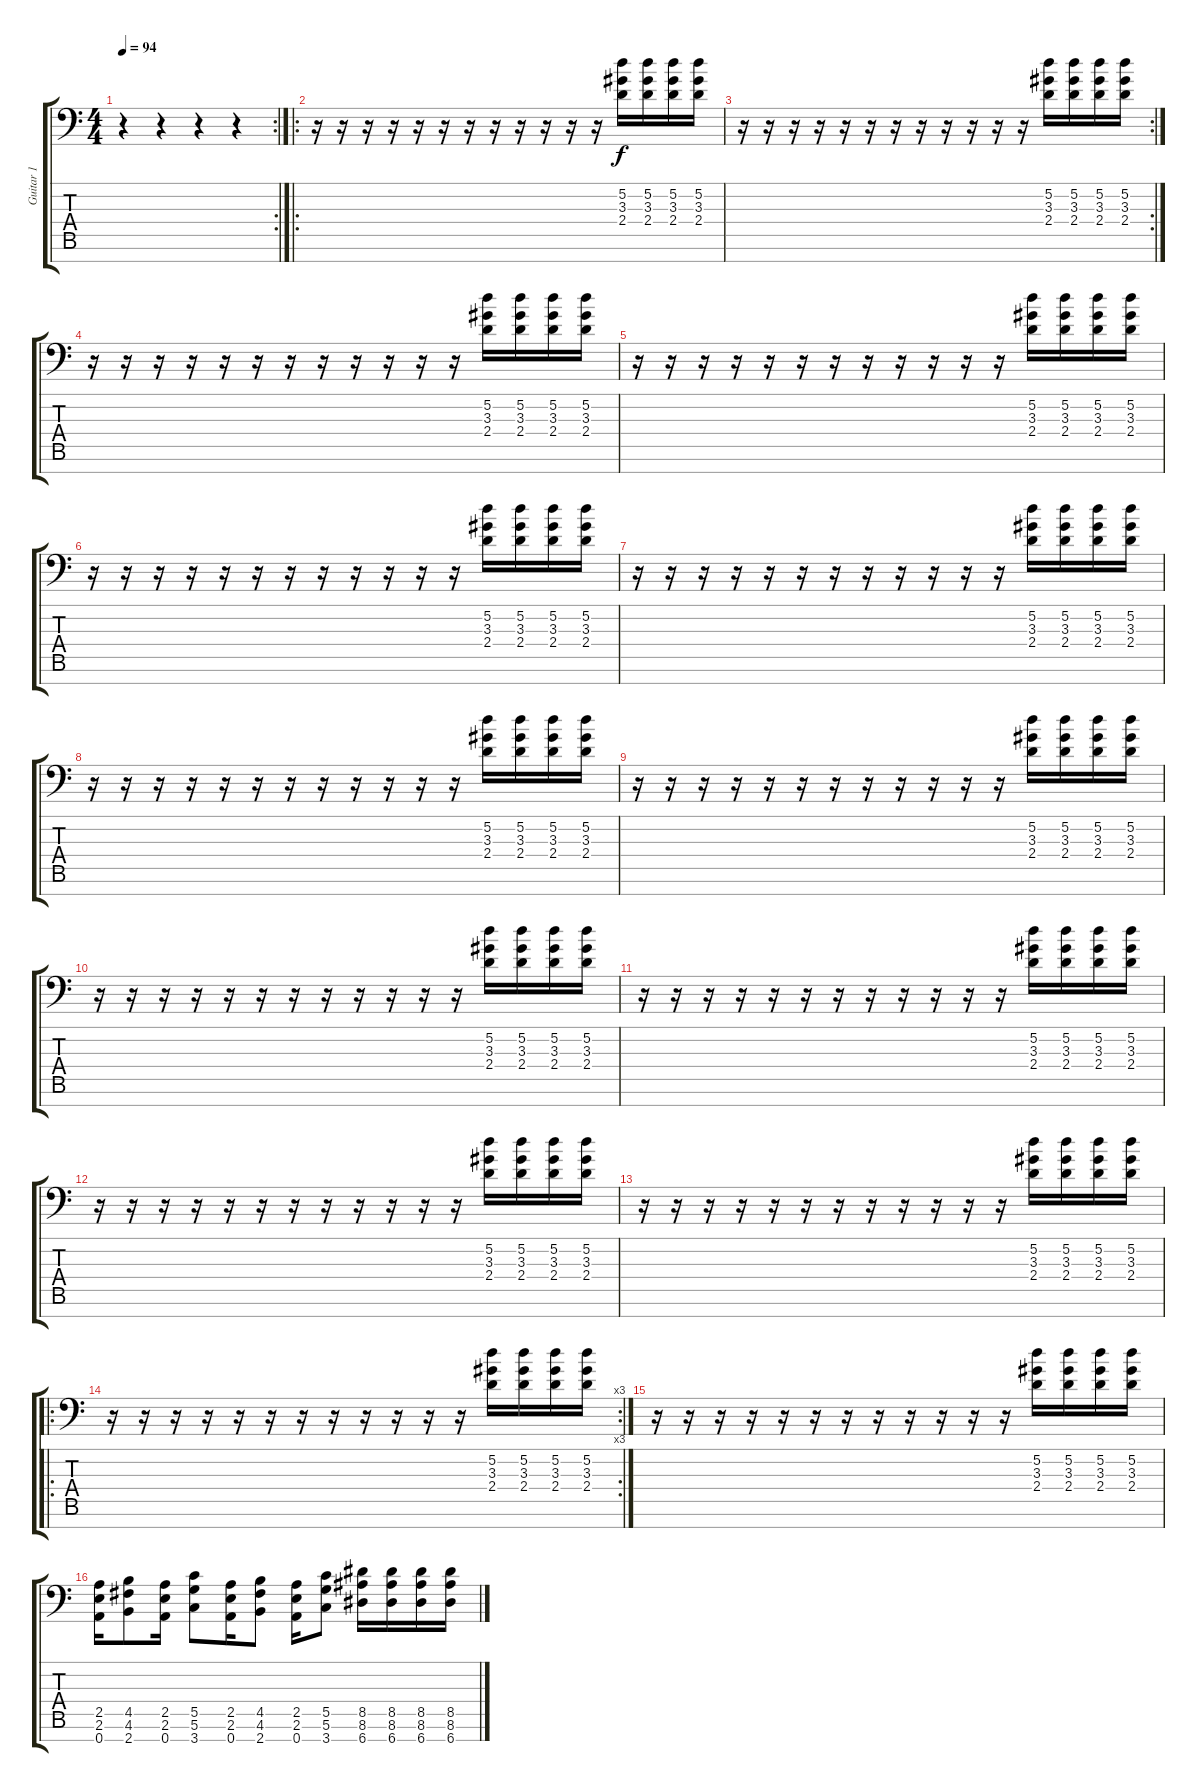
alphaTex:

\track ("Guitar 1" "Guitar 1") {instrument overdrivenguitar}
\staff {score tabs}
\tuning (D4 A3 F3 C3 G2 D2 A1) {hide}
\rc 2
\ts (4 4)
\tempo 94
\clef f4
\ks c
r.4{dy f instrument overdrivenguitar} r.4 r.4 r.4 |
\ro
r.16 r.16 r.16 r.16 r.16 r.16 r.16 r.16 r.16 r.16 r.16 r.16 (5.2 3.3 2.4).16 (5.2 3.3 2.4).16 (5.2 3.3 2.4).16 (5.2 3.3 2.4).16 |
\rc 2
r.16 r.16 r.16 r.16 r.16 r.16 r.16 r.16 r.16 r.16 r.16 r.16 (5.2 3.3 2.4).16 (5.2 3.3 2.4).16 (5.2 3.3 2.4).16 (5.2 3.3 2.4).16 |
r.16 r.16 r.16 r.16 r.16 r.16 r.16 r.16 r.16 r.16 r.16 r.16 (5.2 3.3 2.4).16 (5.2 3.3 2.4).16 (5.2 3.3 2.4).16 (5.2 3.3 2.4).16 |
r.16 r.16 r.16 r.16 r.16 r.16 r.16 r.16 r.16 r.16 r.16 r.16 (5.2 3.3 2.4).16 (5.2 3.3 2.4).16 (5.2 3.3 2.4).16 (5.2 3.3 2.4).16 |
r.16 r.16 r.16 r.16 r.16 r.16 r.16 r.16 r.16 r.16 r.16 r.16 (5.2 3.3 2.4).16 (5.2 3.3 2.4).16 (5.2 3.3 2.4).16 (5.2 3.3 2.4).16 |
r.16 r.16 r.16 r.16 r.16 r.16 r.16 r.16 r.16 r.16 r.16 r.16 (5.2 3.3 2.4).16 (5.2 3.3 2.4).16 (5.2 3.3 2.4).16 (5.2 3.3 2.4).16 |
r.16 r.16 r.16 r.16 r.16 r.16 r.16 r.16 r.16 r.16 r.16 r.16 (5.2 3.3 2.4).16 (5.2 3.3 2.4).16 (5.2 3.3 2.4).16 (5.2 3.3 2.4).16 |
r.16 r.16 r.16 r.16 r.16 r.16 r.16 r.16 r.16 r.16 r.16 r.16 (5.2 3.3 2.4).16 (5.2 3.3 2.4).16 (5.2 3.3 2.4).16 (5.2 3.3 2.4).16 |
r.16 r.16 r.16 r.16 r.16 r.16 r.16 r.16 r.16 r.16 r.16 r.16 (5.2 3.3 2.4).16 (5.2 3.3 2.4).16 (5.2 3.3 2.4).16 (5.2 3.3 2.4).16 |
r.16 r.16 r.16 r.16 r.16 r.16 r.16 r.16 r.16 r.16 r.16 r.16 (5.2 3.3 2.4).16 (5.2 3.3 2.4).16 (5.2 3.3 2.4).16 (5.2 3.3 2.4).16 |
r.16 r.16 r.16 r.16 r.16 r.16 r.16 r.16 r.16 r.16 r.16 r.16 (5.2 3.3 2.4).16 (5.2 3.3 2.4).16 (5.2 3.3 2.4).16 (5.2 3.3 2.4).16 |
r.16 r.16 r.16 r.16 r.16 r.16 r.16 r.16 r.16 r.16 r.16 r.16 (5.2 3.3 2.4).16 (5.2 3.3 2.4).16 (5.2 3.3 2.4).16 (5.2 3.3 2.4).16 |
\ro
\rc 3
r.16 r.16 r.16 r.16 r.16 r.16 r.16 r.16 r.16 r.16 r.16 r.16 (5.2 3.3 2.4).16 (5.2 3.3 2.4).16 (5.2 3.3 2.4).16 (5.2 3.3 2.4).16 |
r.16 r.16 r.16 r.16 r.16 r.16 r.16 r.16 r.16 r.16 r.16 r.16 (5.2 3.3 2.4).16 (5.2 3.3 2.4).16 (5.2 3.3 2.4).16 (5.2 3.3 2.4).16 |
(2.5 2.6 0.7).16 (4.5 4.6 2.7).8 (2.5 2.6 0.7).16 (5.5 5.6 3.7).8 (2.5 2.6 0.7).16 (4.5 4.6 2.7).8 (2.5 2.6 0.7).16 (5.5 5.6 3.7).8 (8.5 8.6 6.7).16 (8.5 8.6 6.7).16 (8.5 8.6 6.7).16 (8.5 8.6 6.7).16
